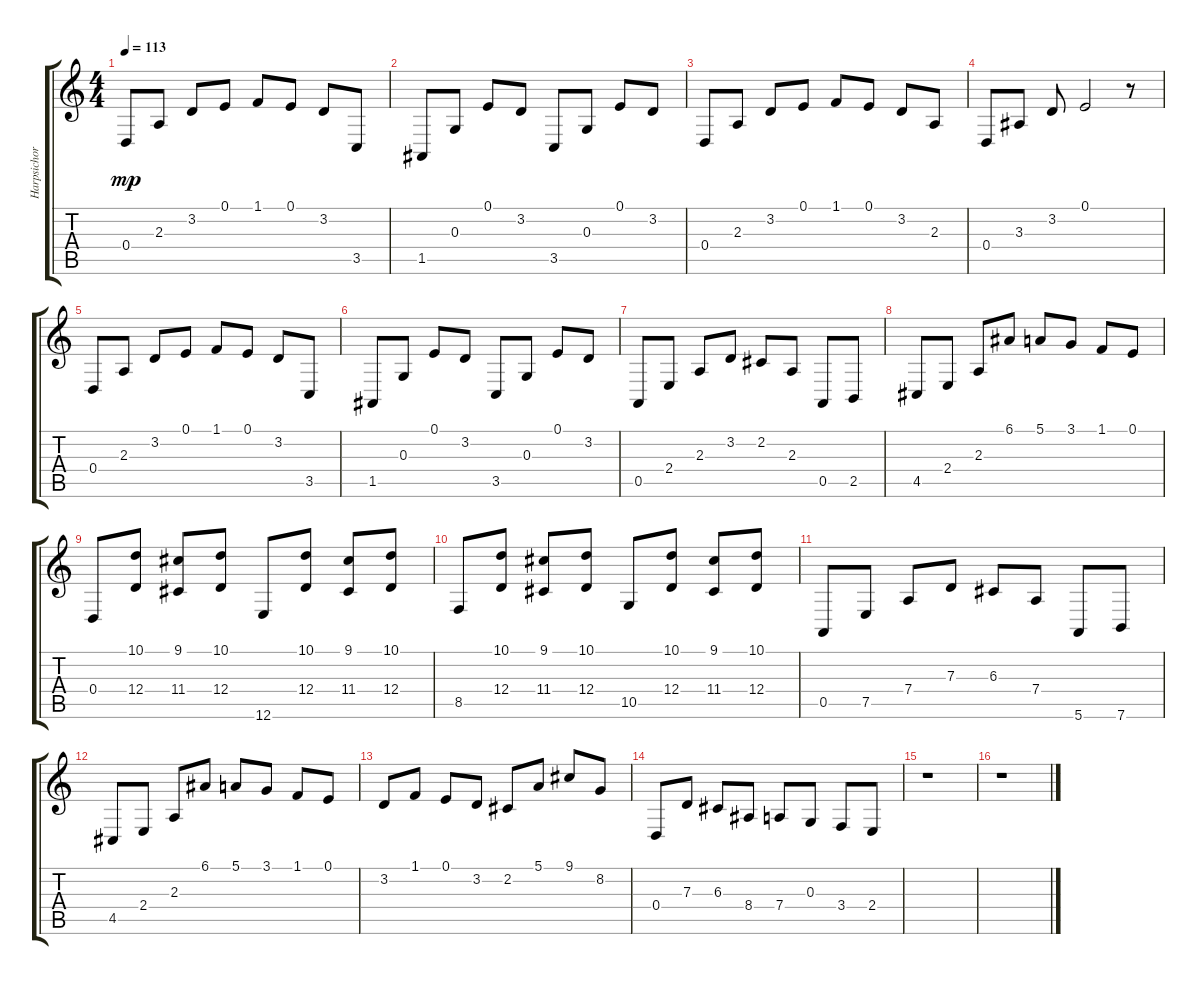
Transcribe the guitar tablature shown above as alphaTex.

\track ("Harpsichord" "Harpsichor") {instrument harpsichord}
\staff {score tabs}
\tuning (E4 B3 G3 D3 A2 E2) {hide}
\ts (4 4)
\tempo 113
\clef g2
\ks c
0.4.8{dy mp} 2.3.8 3.2.8 0.1.8 1.1.8 0.1.8 3.2.8 3.5.8 |
1.5.8 0.3.8 0.1.8 3.2.8 3.5.8 0.3.8 0.1.8 3.2.8 |
0.4.8 2.3.8 3.2.8 0.1.8 1.1.8 0.1.8 3.2.8 2.3.8 |
0.4.8 3.3.8 3.2.8 0.1.2 r.8 |
0.4.8 2.3.8 3.2.8 0.1.8 1.1.8 0.1.8 3.2.8 3.5.8 |
1.5.8 0.3.8 0.1.8 3.2.8 3.5.8 0.3.8 0.1.8 3.2.8 |
0.5.8 2.4.8 2.3.8 3.2.8 2.2.8 2.3.8 0.5.8 2.5.8 |
4.5.8 2.4.8 2.3.8 6.1.8 5.1.8 3.1.8 1.1.8 0.1.8 |
0.4.8 (10.1 12.4).8 (9.1 11.4).8 (10.1 12.4).8 12.6.8 (10.1 12.4).8 (9.1 11.4).8 (10.1 12.4).8 |
8.5.8 (10.1 12.4).8 (9.1 11.4).8 (10.1 12.4).8 10.5.8 (10.1 12.4).8 (9.1 11.4).8 (10.1 12.4).8 |
0.5.8 7.5.8 7.4.8 7.3.8 6.3.8 7.4.8 5.6.8 7.6.8 |
4.5.8 2.4.8 2.3.8 6.1.8 5.1.8 3.1.8 1.1.8 0.1.8 |
3.2.8 1.1.8 0.1.8 3.2.8 2.2.8 5.1.8 9.1.8 8.2.8 |
0.4.8 7.3.8 6.3.8 8.4.8 7.4.8 0.3.8 3.4.8 2.4.8 |
r.1 |
r.1
